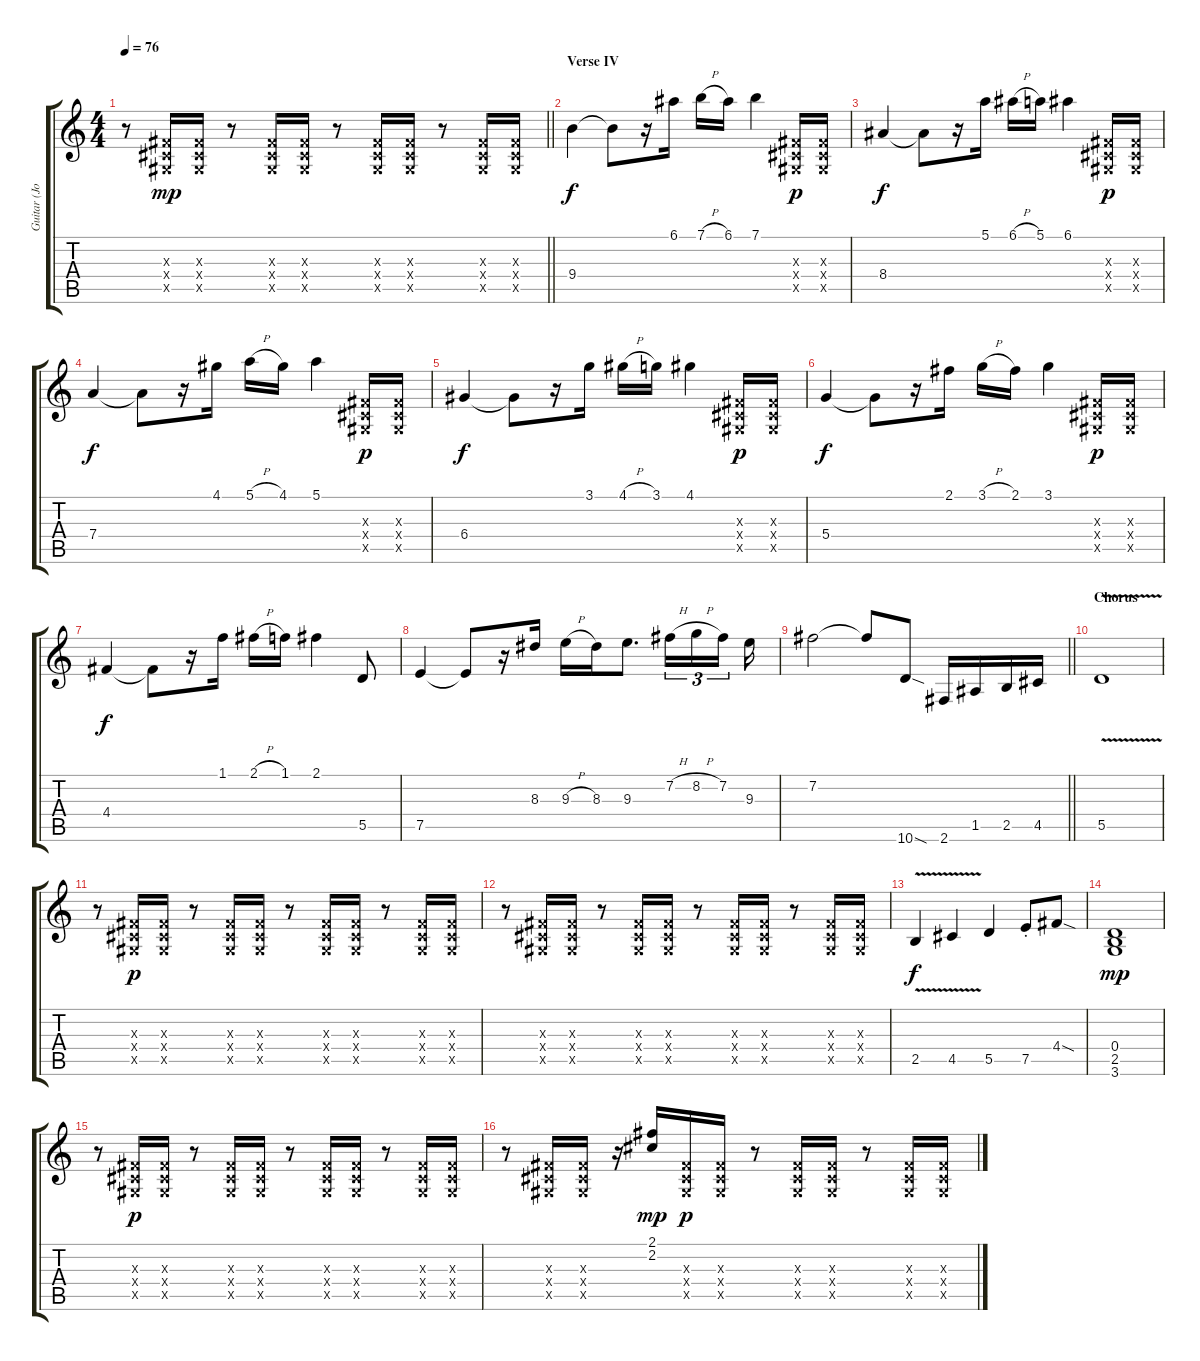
\track ("Guitar (Joe Walsh) rt ch" "Guitar (Jo") {instrument electricguitarclean}
\staff {score tabs}
\tuning (E4 B3 G3 D3 A2 E2) {hide}
\ts (4 4)
\tempo 76
\clef g2
\barLineRight lightlight
\ks c
r.8{dy mp} (-1.3{x} -1.4{x} -1.5{x}).16 (-1.3{x} -1.4{x} -1.5{x}).16 r.8 (-1.3{x} -1.4{x} -1.5{x}).16 (-1.3{x} -1.4{x} -1.5{x}).16 r.8 (-1.3{x} -1.4{x} -1.5{x}).16 (-1.3{x} -1.4{x} -1.5{x}).16 r.8 (-1.3{x} -1.4{x} -1.5{x}).16 (-1.3{x} -1.4{x} -1.5{x}).16 |
\section ("" "Verse IV")
9.4.4{dy f instrument overdrivenguitar} 9.4{t}.8 r.16 6.1.16 7.1{h}.16 6.1.16 7.1.4 (-1.3{x} -1.4{x} -1.5{x}).16{dy p} (-1.3{x} -1.4{x} -1.5{x}).16 |
8.4.4{dy f} 8.4{t}.8 r.16 5.1.16 6.1{h}.16 5.1.16 6.1.4 (-1.3{x} -1.4{x} -1.5{x}).16{dy p} (-1.3{x} -1.4{x} -1.5{x}).16 |
7.4.4{dy f} 7.4{t}.8 r.16 4.1.16 5.1{h}.16 4.1.16 5.1.4 (-1.3{x} -1.4{x} -1.5{x}).16{dy p} (-1.3{x} -1.4{x} -1.5{x}).16 |
6.4.4{dy f} 6.4{t}.8 r.16 3.1.16 4.1{h}.16 3.1.16 4.1.4 (-1.3{x} -1.4{x} -1.5{x}).16{dy p} (-1.3{x} -1.4{x} -1.5{x}).16 |
5.4.4{dy f} 5.4{t}.8 r.16 2.1.16 3.1{h}.16 2.1.16 3.1.4 (-1.3{x} -1.4{x} -1.5{x}).16{dy p} (-1.3{x} -1.4{x} -1.5{x}).16 |
4.4.4{dy f} 4.4{t}.8 r.16 1.1.16 2.1{h}.16 1.1.16 2.1.4 5.5.8 |
7.5.4 7.5{t}.8 r.16 8.3.16 9.3{h}.16 8.3.16 9.3.8{d} 7.2{h}.16{tu (3 2)} 8.2{h}.16{tu (3 2)} 7.2.16{tu (3 2) beam splitsecondary} 9.3.16 |
\barLineRight lightlight
7.2.2 7.2{t}.8 10.6{sod}.8 2.6.16 1.5.16 2.5.16 4.5.16 |
\section ("" "Chorus")
5.5{v}.1 |
r.8 (-1.3{x} -1.4{x} -1.5{x}).16{dy p} (-1.3{x} -1.4{x} -1.5{x}).16 r.8 (-1.3{x} -1.4{x} -1.5{x}).16 (-1.3{x} -1.4{x} -1.5{x}).16 r.8 (-1.3{x} -1.4{x} -1.5{x}).16 (-1.3{x} -1.4{x} -1.5{x}).16 r.8 (-1.3{x} -1.4{x} -1.5{x}).16 (-1.3{x} -1.4{x} -1.5{x}).16 |
r.8 (-1.3{x} -1.4{x} -1.5{x}).16 (-1.3{x} -1.4{x} -1.5{x}).16 r.8 (-1.3{x} -1.4{x} -1.5{x}).16 (-1.3{x} -1.4{x} -1.5{x}).16 r.8 (-1.3{x} -1.4{x} -1.5{x}).16 (-1.3{x} -1.4{x} -1.5{x}).16 r.8 (-1.3{x} -1.4{x} -1.5{x}).16 (-1.3{x} -1.4{x} -1.5{x}).16 |
2.5{v}.4{dy f} 4.5{v}.4 5.5.4 7.5{st}.8 4.4{sod}.8 |
(0.4 2.5 3.6).1{dy mp} |
r.8 (-1.3{x} -1.4{x} -1.5{x}).16{dy p} (-1.3{x} -1.4{x} -1.5{x}).16 r.8 (-1.3{x} -1.4{x} -1.5{x}).16 (-1.3{x} -1.4{x} -1.5{x}).16 r.8 (-1.3{x} -1.4{x} -1.5{x}).16 (-1.3{x} -1.4{x} -1.5{x}).16 r.8 (-1.3{x} -1.4{x} -1.5{x}).16 (-1.3{x} -1.4{x} -1.5{x}).16 |
r.8 (-1.3{x} -1.4{x} -1.5{x}).16 (-1.3{x} -1.4{x} -1.5{x}).16 r.16 (2.1 2.2).16{dy mp} (-1.3{x} -1.4{x} -1.5{x}).16{dy p} (-1.3{x} -1.4{x} -1.5{x}).16 r.8 (-1.3{x} -1.4{x} -1.5{x}).16 (-1.3{x} -1.4{x} -1.5{x}).16 r.8 (-1.3{x} -1.4{x} -1.5{x}).16 (-1.3{x} -1.4{x} -1.5{x}).16
